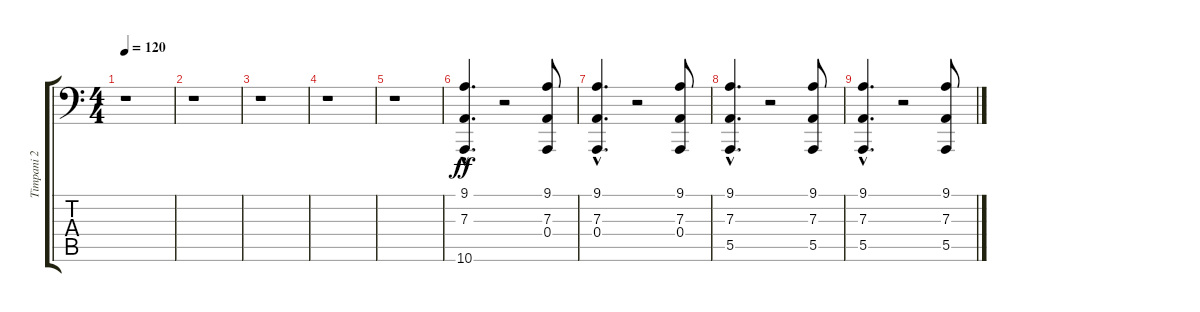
\track ("Timpani 2 (Taiko)" "Timpani 2 ") {instrument taikodrum}
\staff {score tabs}
\tuning (C3 G2 D2 A1 E1 B0) {hide}
\ts (4 4)
\tempo 120
\clef f4
\ks c
r.1{dy ff} |
r.1 |
r.1 |
r.1 |
r.1 |
(9.1{hac} 7.3{hac} 10.6{hac}).4{d} r.2 (9.1 7.3 0.4).8 |
(9.1{hac} 7.3{hac} 0.4{hac}).4{d} r.2 (9.1 7.3 0.4).8 |
(9.1{hac} 7.3{hac} 5.5{hac}).4{d} r.2 (9.1 7.3 5.5).8 |
(9.1{hac} 7.3{hac} 5.5{hac}).4{d} r.2 (9.1 7.3 5.5).8
